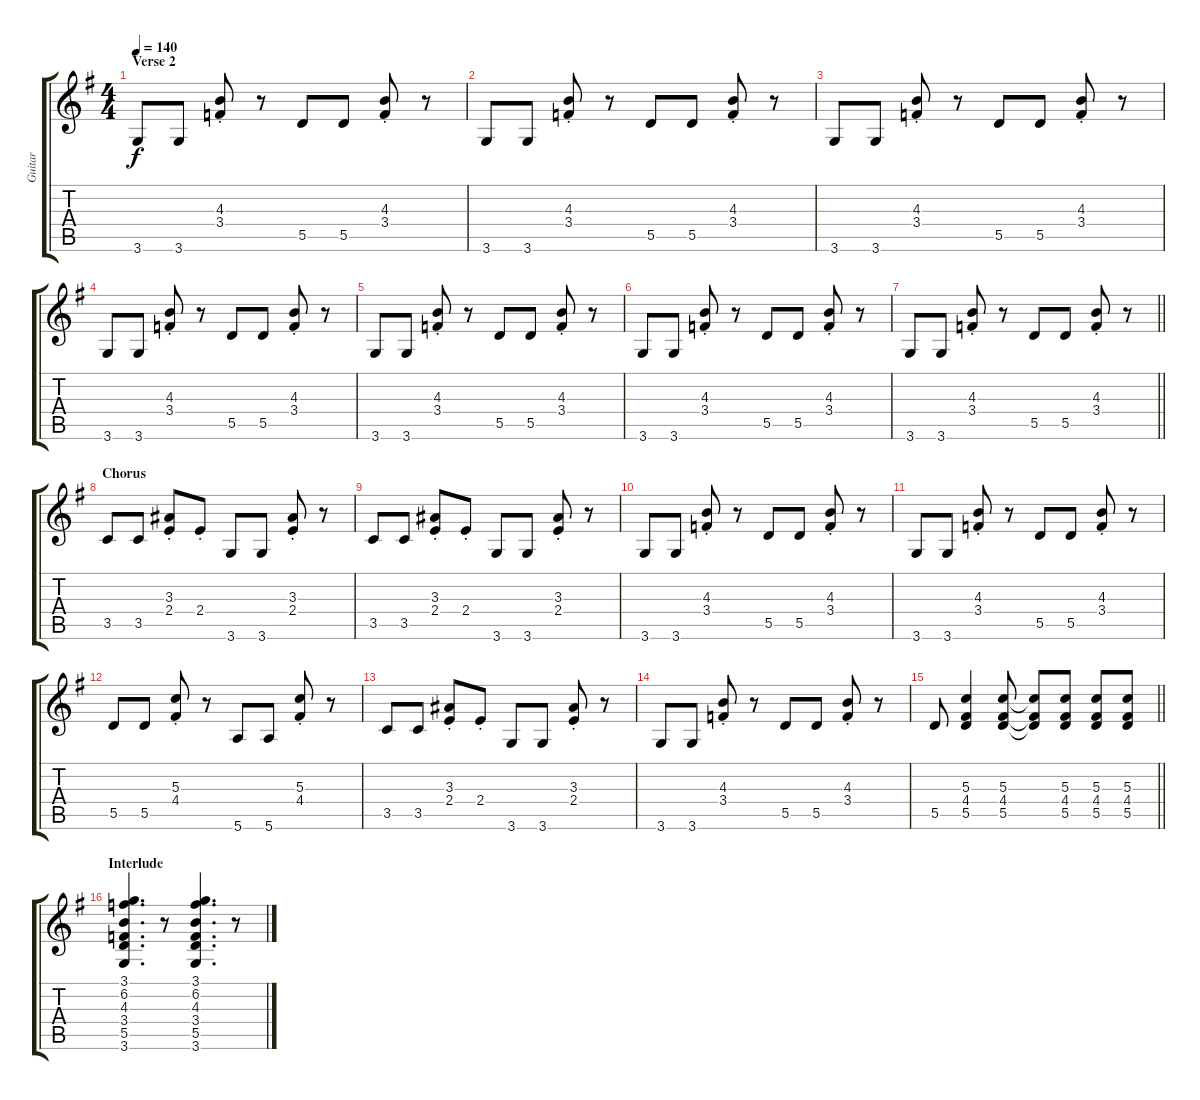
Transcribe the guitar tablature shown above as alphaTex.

\track ("Guitar" "Guitar") {instrument electricguitarclean}
\staff {score tabs}
\tuning (E4 B3 G3 D3 A2 E2) {hide}
\ts (4 4)
\section ("" "Verse 2")
\tempo 140
\clef g2
\ks g
3.6.8{dy f} 3.6.8 (4.3{st} 3.4{st}).8 r.8 5.5.8 5.5.8 (4.3{st} 3.4{st}).8 r.8 |
3.6.8 3.6.8 (4.3{st} 3.4{st}).8 r.8 5.5.8 5.5.8 (4.3{st} 3.4{st}).8 r.8 |
3.6.8 3.6.8 (4.3{st} 3.4{st}).8 r.8 5.5.8 5.5.8 (4.3{st} 3.4{st}).8 r.8 |
3.6.8 3.6.8 (4.3{st} 3.4{st}).8 r.8 5.5.8 5.5.8 (4.3{st} 3.4{st}).8 r.8 |
3.6.8 3.6.8 (4.3{st} 3.4{st}).8 r.8 5.5.8 5.5.8 (4.3{st} 3.4{st}).8 r.8 |
3.6.8 3.6.8 (4.3{st} 3.4{st}).8 r.8 5.5.8 5.5.8 (4.3{st} 3.4{st}).8 r.8 |
\barLineRight lightlight
3.6.8 3.6.8 (4.3{st} 3.4{st}).8 r.8 5.5.8 5.5.8 (4.3{st} 3.4{st}).8 r.8 |
\section ("" "Chorus")
3.5.8 3.5.8 (3.3{st} 2.4{st}).8 2.4{st}.8 3.6.8 3.6.8 (3.3{st} 2.4{st}).8 r.8 |
3.5.8 3.5.8 (3.3{st} 2.4{st}).8 2.4{st}.8 3.6.8 3.6.8 (3.3{st} 2.4{st}).8 r.8 |
3.6.8 3.6.8 (4.3{st} 3.4{st}).8 r.8 5.5.8 5.5.8 (4.3{st} 3.4{st}).8 r.8 |
3.6.8 3.6.8 (4.3{st} 3.4{st}).8 r.8 5.5.8 5.5.8 (4.3{st} 3.4{st}).8 r.8 |
5.5.8 5.5.8 (5.3{st} 4.4{st}).8 r.8 5.6.8 5.6.8 (5.3{st} 4.4{st}).8 r.8 |
3.5.8 3.5.8 (3.3{st} 2.4{st}).8 2.4{st}.8 3.6.8 3.6.8 (3.3{st} 2.4{st}).8 r.8 |
3.6.8 3.6.8 (4.3{st} 3.4{st}).8 r.8 5.5.8 5.5.8 (4.3{st} 3.4{st}).8 r.8 |
\barLineRight lightlight
5.5.8 (5.3 4.4 5.5).4 (5.3 4.4 5.5).8 (5.3{t} 4.4{t} 5.5{t}).8 (5.3 4.4 5.5).8 (5.3 4.4 5.5).8 (5.3 4.4 5.5).8 |
\section ("" "Interlude")
(3.1 6.2 4.3 3.4 5.5 3.6).4{d} r.8 (3.1 6.2 4.3 3.4 5.5 3.6).4{d} r.8
